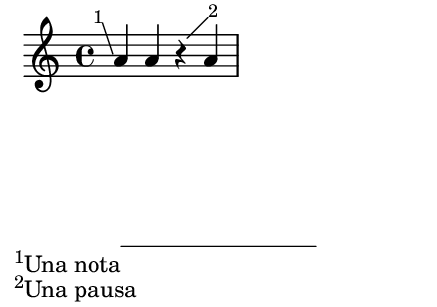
%% Generated by lilypond-book
%% Options: [exampleindent=10.16\mm,indent=0\mm,line-width=160\mm,paper-height=845.047\pt,paper-width=597.508\pt,papersize="a8landscape",quote]
\include "lilypond-book-preamble.ly"


% ****************************************************************
% Start cut-&-pastable-section
% ****************************************************************

#(ly:set-option 'eps-box-padding 3.000000)



\paper {
  #(set-paper-size "a8landscape")
  indent = 0\mm
}

\layout {
  
}




% ****************************************************************
% ly snippet:
% ****************************************************************
\sourcefileline 1419
\book {
  \header { tagline = ##f }
  \relative c'' {
    \footnote #'(-1 . 3) "Una nota" a4
    a4
    \footnote #'(2 . 2) "Una pausa" r4
    a4
  }
}


% ****************************************************************
% end ly snippet
% ****************************************************************
